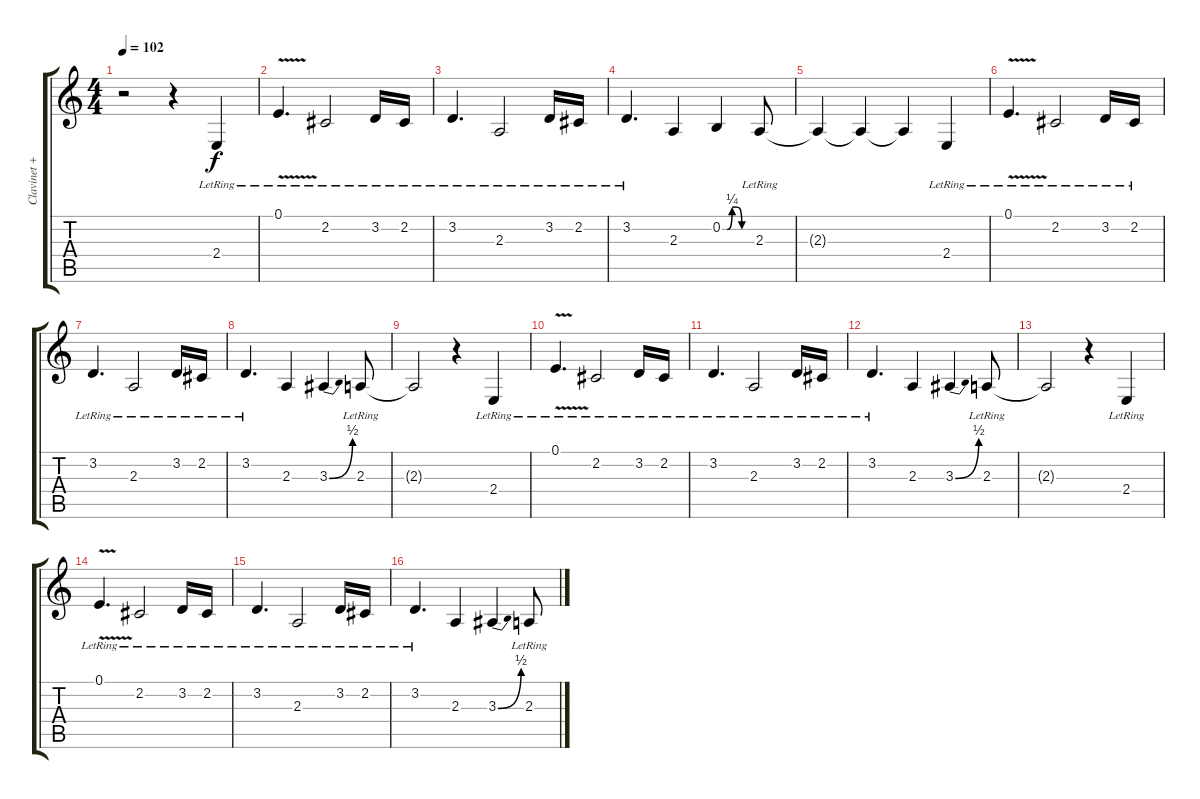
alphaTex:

\track ("Clavinet + Piano" "Clavinet +") {instrument clavinet}
\staff {score tabs}
\tuning (E4 B3 G3 D3 A2 E2) {hide}
\ts (4 4)
\tempo 102
\clef g2
\ks c
r.2{dy f instrument clavinet} r.4 2.4{lr}.4 |
0.1{v lr}.4{d} 2.2{lr}.2 3.2{lr}.16 2.2{lr}.16 |
3.2{lr}.4{d} 2.3{lr}.2 3.2{lr}.16 2.2{lr}.16 |
3.2{lr}.4{d} 2.3.4 0.2{be (custom 0 0 10 0 20 1 30 1 40 0 60 0)}.4 2.3{lr}.8 |
2.3{t}.4 2.3{t}.4 2.3{t}.4 2.4{lr}.4 |
0.1{v lr}.4{d} 2.2{lr}.2 3.2{lr}.16 2.2{lr}.16 |
3.2{lr}.4{d} 2.3{lr}.2 3.2{lr}.16 2.2{lr}.16 |
3.2{lr}.4{d} 2.3.4 3.3{be (bend 0 0 60 2)}.4 2.3{lr}.8 |
2.3{t}.2 r.4 2.4{lr}.4 |
0.1{v lr}.4{d} 2.2{lr}.2 3.2{lr}.16 2.2{lr}.16 |
3.2{lr}.4{d} 2.3{lr}.2 3.2{lr}.16 2.2{lr}.16 |
3.2{lr}.4{d} 2.3.4 3.3{be (bend 0 0 60 2)}.4 2.3{lr}.8 |
2.3{t}.2 r.4 2.4{lr}.4 |
0.1{v lr}.4{d volume 0} 2.2{lr}.2 3.2{lr}.16 2.2{lr}.16 |
3.2{lr}.4{d} 2.3{lr}.2 3.2{lr}.16 2.2{lr}.16 |
3.2{lr}.4{d} 2.3.4 3.3{be (bend 0 0 60 2)}.4 2.3{lr}.8
